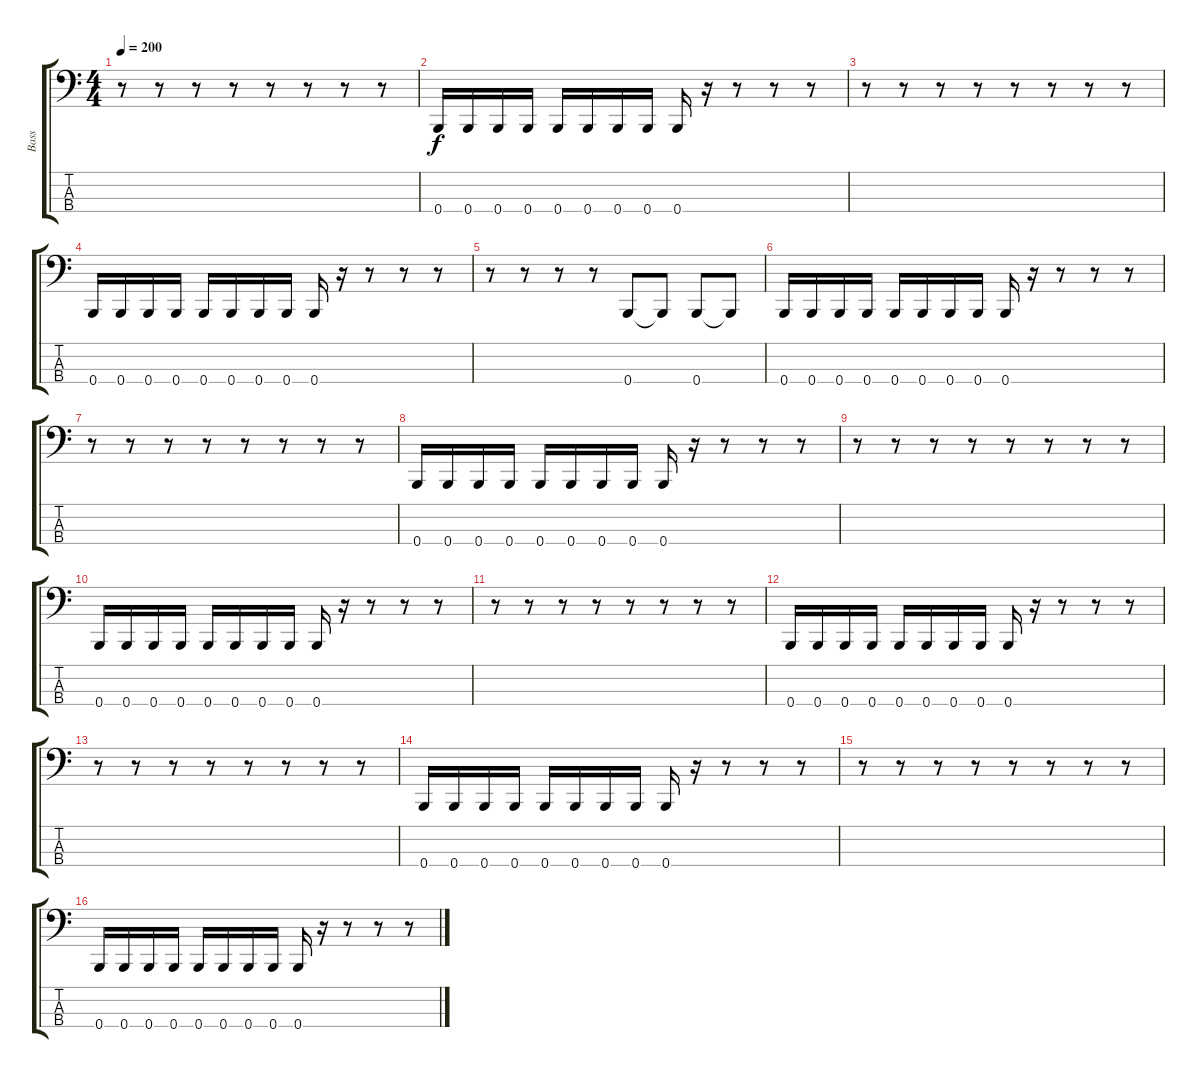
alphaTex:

\track ("Bass" "Bass") {instrument electricbasspick}
\staff {score tabs}
\tuning (E2 B1 Gb1 B0) {hide}
\ts (4 4)
\tempo 200
\clef f4
\ks c
r.8{dy f} r.8 r.8 r.8 r.8 r.8 r.8 r.8 |
0.4.16 0.4.16 0.4.16 0.4.16 0.4.16 0.4.16 0.4.16 0.4.16 0.4.16 r.16 r.8 r.8 r.8 |
r.8 r.8 r.8 r.8 r.8 r.8 r.8 r.8 |
0.4.16 0.4.16 0.4.16 0.4.16 0.4.16 0.4.16 0.4.16 0.4.16 0.4.16 r.16 r.8 r.8 r.8 |
r.8 r.8 r.8 r.8 0.4.8 0.4{t}.8 0.4.8 0.4{t}.8 |
0.4.16 0.4.16 0.4.16 0.4.16 0.4.16 0.4.16 0.4.16 0.4.16 0.4.16 r.16 r.8 r.8 r.8 |
r.8 r.8 r.8 r.8 r.8 r.8 r.8 r.8 |
0.4.16 0.4.16 0.4.16 0.4.16 0.4.16 0.4.16 0.4.16 0.4.16 0.4.16 r.16 r.8 r.8 r.8 |
r.8 r.8 r.8 r.8 r.8 r.8 r.8 r.8 |
0.4.16 0.4.16 0.4.16 0.4.16 0.4.16 0.4.16 0.4.16 0.4.16 0.4.16 r.16 r.8 r.8 r.8 |
r.8 r.8 r.8 r.8 r.8 r.8 r.8 r.8 |
0.4.16 0.4.16 0.4.16 0.4.16 0.4.16 0.4.16 0.4.16 0.4.16 0.4.16 r.16 r.8 r.8 r.8 |
r.8 r.8 r.8 r.8 r.8 r.8 r.8 r.8 |
0.4.16 0.4.16 0.4.16 0.4.16 0.4.16 0.4.16 0.4.16 0.4.16 0.4.16 r.16 r.8 r.8 r.8 |
r.8 r.8 r.8 r.8 r.8 r.8 r.8 r.8 |
0.4.16 0.4.16 0.4.16 0.4.16 0.4.16 0.4.16 0.4.16 0.4.16 0.4.16 r.16 r.8 r.8 r.8
